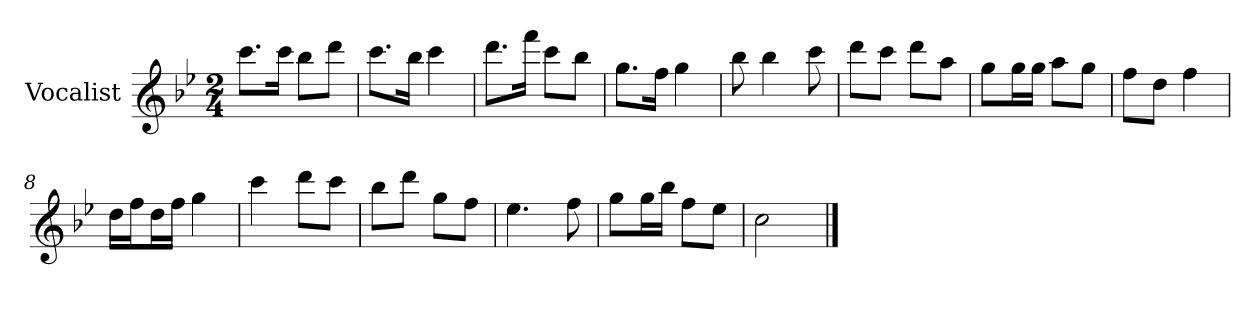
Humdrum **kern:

**kern
*part1
*staff1
*I"Vocalist
*k[b-e-]
*B-:
*M2/4
=
8.cccL
16cccJk
8bb-L
8dddJ
=1
8.cccL
16bb-Jk
4ccc
=2
8.dddL
16fffJk
8cccL
8bb-J
=3
8.ggL
16ffJk
4gg
=4
8bb-
4bb-
8ccc
=5
8dddL
8cccJ
8dddL
8aaJ
=6
8ggL
16ggL
16ggJJ
8aaL
8ggJ
=7
8ffL
8ddJ
4ff
=8
16ddLL
16ffJ
16ddL
16ffJJ
4gg
=9
4ccc
8dddL
8cccJ
=10
8bb-L
8dddJ
8ggL
8ffJ
=11
4.ee-
8ff
=12
8ggL
16ggL
16bb-JJ
8ffL
8ee-J
=13
2cc
==
*-
